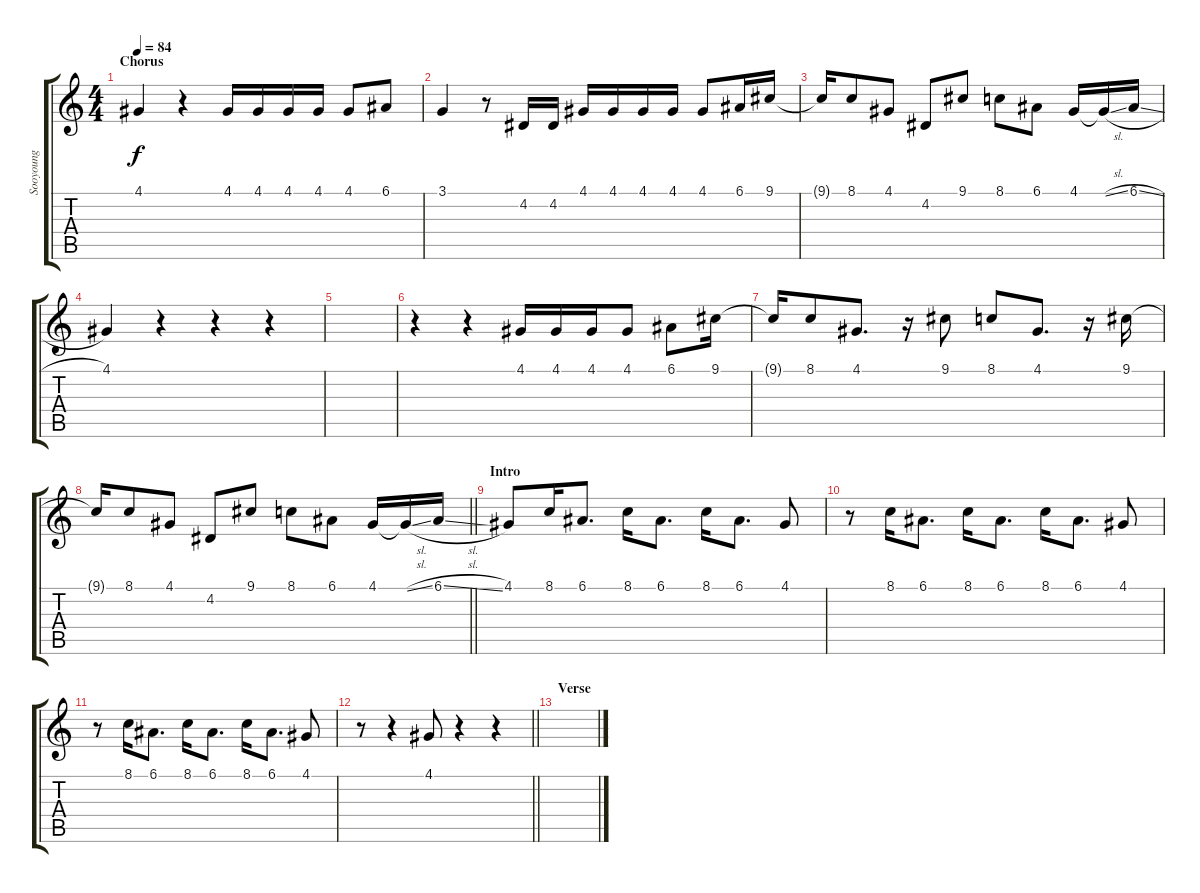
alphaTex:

\track ("Sooyoung" "Sooyoung") {instrument trumpet}
\staff {score tabs}
\tuning (E4 B3 G3 D3 A2 E2) {hide}
\ts (4 4)
\section ("" "Chorus")
\tempo 84
\clef g2
\ks c
4.1.4{dy f} r.4 4.1.16 4.1.16 4.1.16 4.1.16 4.1.8 6.1.8 |
3.1.4 r.8 4.2.16 4.2.16 4.1.16 4.1.16 4.1.16 4.1.16 4.1.8 6.1.16 9.1.16 |
9.1{t}.16 8.1.8 4.1.8 4.2.8 9.1.8 8.1.8 6.1.8 4.1.16 4.1{sl t}.16 6.1{sl}.16 |
4.1.4 r.4 r.4 r.4 |
|
r.4 r.4 4.1.16 4.1.16 4.1.16 4.1.8 6.1.8 9.1.16 |
9.1{t}.16 8.1.8 4.1.8{d} r.16 9.1.8 8.1.8 4.1.8{d} r.16 9.1.16 |
\barLineRight lightlight
9.1{t}.16 8.1.8 4.1.8 4.2.8 9.1.8 8.1.8 6.1.8 4.1.16 4.1{sl t}.16 6.1{sl}.16 |
\section ("" "Intro")
4.1.8 8.1.16 6.1.8{d} 8.1.16 6.1.8{d} 8.1.16 6.1.8{d} 4.1.8 |
r.8 8.1.16 6.1.8{d} 8.1.16 6.1.8{d} 8.1.16 6.1.8{d} 4.1.8 |
r.8 8.1.16 6.1.8{d} 8.1.16 6.1.8{d} 8.1.16 6.1.8{d} 4.1.8 |
\barLineRight lightlight
r.8 r.4 4.1.8 r.4 r.4 |
\section ("" "Verse")
